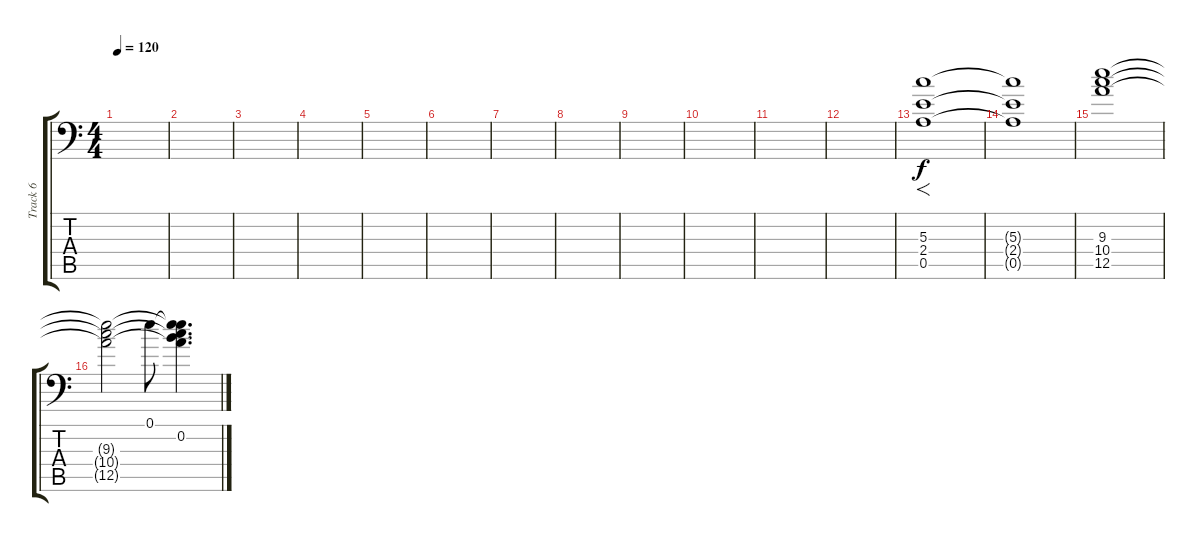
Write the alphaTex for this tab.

\track ("Track 6" "Track 6") {instrument electricguitarjazz}
\staff {score tabs}
\tuning (E4 B3 G3 D3 A2 A1) {hide}
\ts (4 4)
\tempo 120
\clef f4
\ks c
|
|
|
|
|
|
|
|
|
|
|
|
(5.3 2.4 0.5).1{f} |
(5.3{t} 2.4{t} 0.5{t}).1 |
(9.3 10.4 12.5).1 |
(9.3{t} 10.4{t} 12.5{t}).2 0.1.8 (0.1{t} 0.2 9.3{t} 10.4{t} 12.5{t}).4{d}
